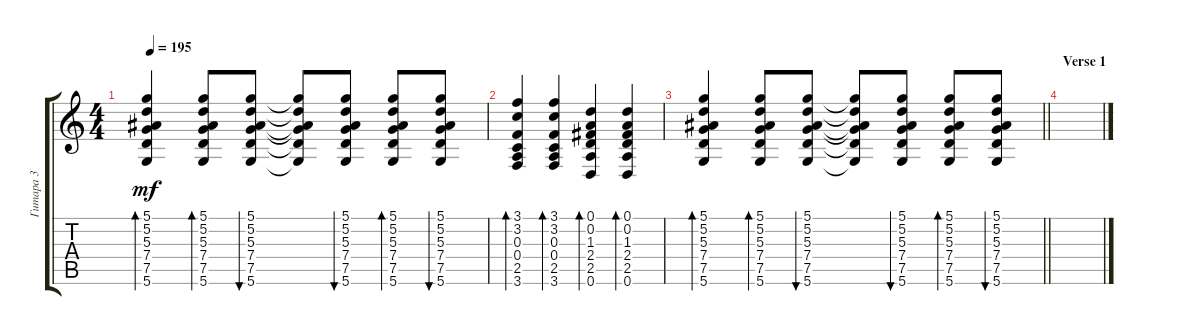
\track ("Гитара 3" "Гитара 3") {instrument acousticguitarsteel}
\staff {score tabs}
\tuning (D4 A3 F3 C3 G2 D2) {hide}
\ts (4 4)
\tempo 195
\clef g2
\ks c
(5.1 5.2 5.3 7.4 7.5 5.6).4{bd 60 dy mf} (5.1 5.2 5.3 7.4 7.5 5.6).8{bd 60} (5.1 5.2 5.3 7.4 7.5 5.6).8{bu 60} (5.1{t} 5.2{t} 5.3{t} 7.4{t} 7.5{t} 5.6{t}).8 (5.1 5.2 5.3 7.4 7.5 5.6).8{bu 60} (5.1 5.2 5.3 7.4 7.5 5.6).8{bd 60} (5.1 5.2 5.3 7.4 7.5 5.6).8{bu 60} |
(3.1 3.2 0.3 0.4 2.5 3.6).4{bd 60} (3.1 3.2 0.3 0.4 2.5 3.6).4{bd 60} (0.1 0.2 1.3 2.4 2.5 0.6).4{bd 60} (0.1 0.2 1.3 2.4 2.5 0.6).4{bd 60} |
\barLineRight lightlight
(5.1 5.2 5.3 7.4 7.5 5.6).4{bd 60} (5.1 5.2 5.3 7.4 7.5 5.6).8{bd 60} (5.1 5.2 5.3 7.4 7.5 5.6).8{bu 60} (5.1{t} 5.2{t} 5.3{t} 7.4{t} 7.5{t} 5.6{t}).8 (5.1 5.2 5.3 7.4 7.5 5.6).8{bu 60} (5.1 5.2 5.3 7.4 7.5 5.6).8{bd 60} (5.1 5.2 5.3 7.4 7.5 5.6).8{bu 60} |
\section ("" "Verse 1")
